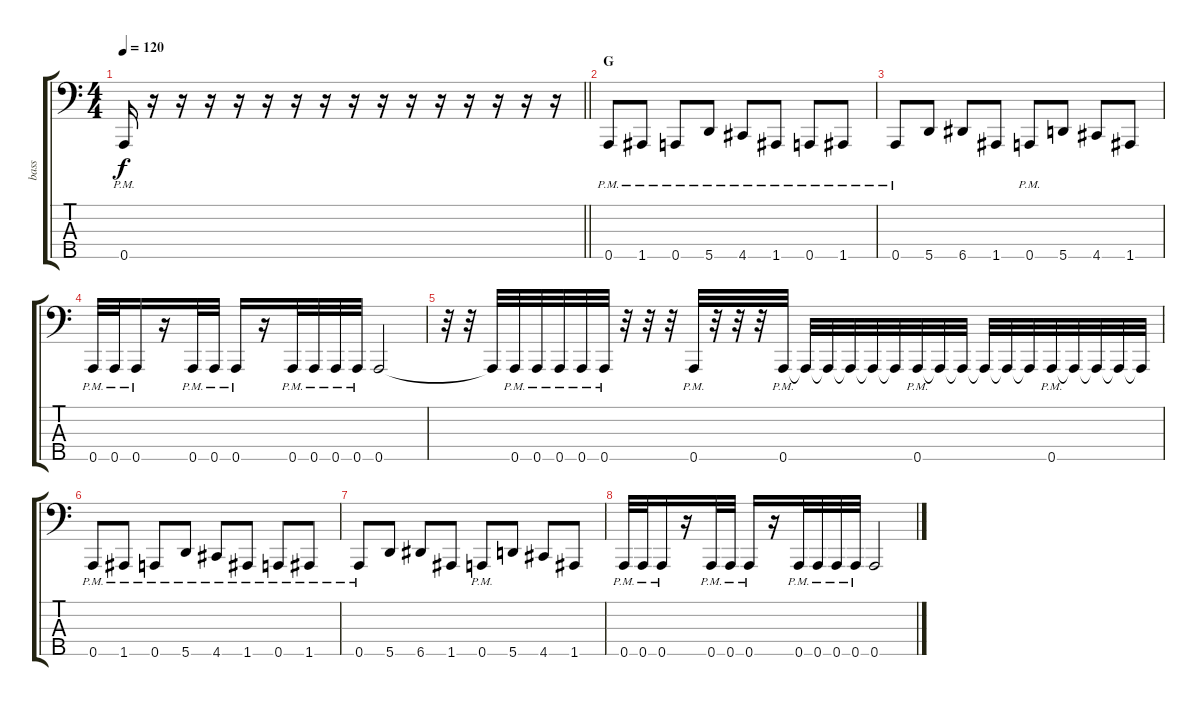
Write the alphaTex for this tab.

\track ("bass" "bass") {instrument electricbassfinger}
\staff {score tabs}
\tuning (Gb2 D2 A1 E1 A0) {hide}
\ts (4 4)
\tempo 120
\clef f4
\barLineRight lightlight
\ks c
0.5{pm}.16{dy f} r.16 r.16 r.16 r.16 r.16 r.16 r.16 r.16 r.16 r.16 r.16 r.16 r.16 r.16 r.16 |
\section ("" "G")
0.5{pm}.8 1.5{pm}.8 0.5{pm}.8 5.5{pm}.8 4.5{pm}.8 1.5{pm}.8 0.5{pm}.8 1.5{pm}.8 |
0.5{pm}.8 5.5.8 6.5.8 1.5.8 0.5{pm}.8 5.5.8 4.5.8 1.5.8 |
0.5{pm}.32 0.5{pm}.32 0.5{pm}.16 r.16 0.5{pm}.32 0.5{pm}.32 0.5{pm}.16 r.16 0.5{pm}.32 0.5{pm}.32 0.5{pm}.32 0.5{pm}.32 0.5.2 |
r.32 r.32 0.5{t}.32 0.5{pm}.32 0.5{pm}.32 0.5{pm}.32 0.5{pm}.32 0.5{pm}.32 r.32 r.32 r.32 0.5{pm}.32 r.32 r.32 r.32 0.5{pm}.32 0.5{t}.32 0.5{t}.32 0.5{t}.32 0.5{t}.32 0.5{t}.32 0.5{pm}.32 0.5{t}.32 0.5{t}.32 0.5{t}.32 0.5{t}.32 0.5{t}.32 0.5{pm}.32 0.5{t}.32 0.5{t}.32 0.5{t}.32 0.5{t}.32 |
0.5{pm}.8 1.5{pm}.8 0.5{pm}.8 5.5{pm}.8 4.5{pm}.8 1.5{pm}.8 0.5{pm}.8 1.5{pm}.8 |
0.5{pm}.8 5.5.8 6.5.8 1.5.8 0.5{pm}.8 5.5.8 4.5.8 1.5.8 |
0.5{pm}.32 0.5{pm}.32 0.5{pm}.16 r.16 0.5{pm}.32 0.5{pm}.32 0.5{pm}.16 r.16 0.5{pm}.32 0.5{pm}.32 0.5{pm}.32 0.5{pm}.32 0.5.2
